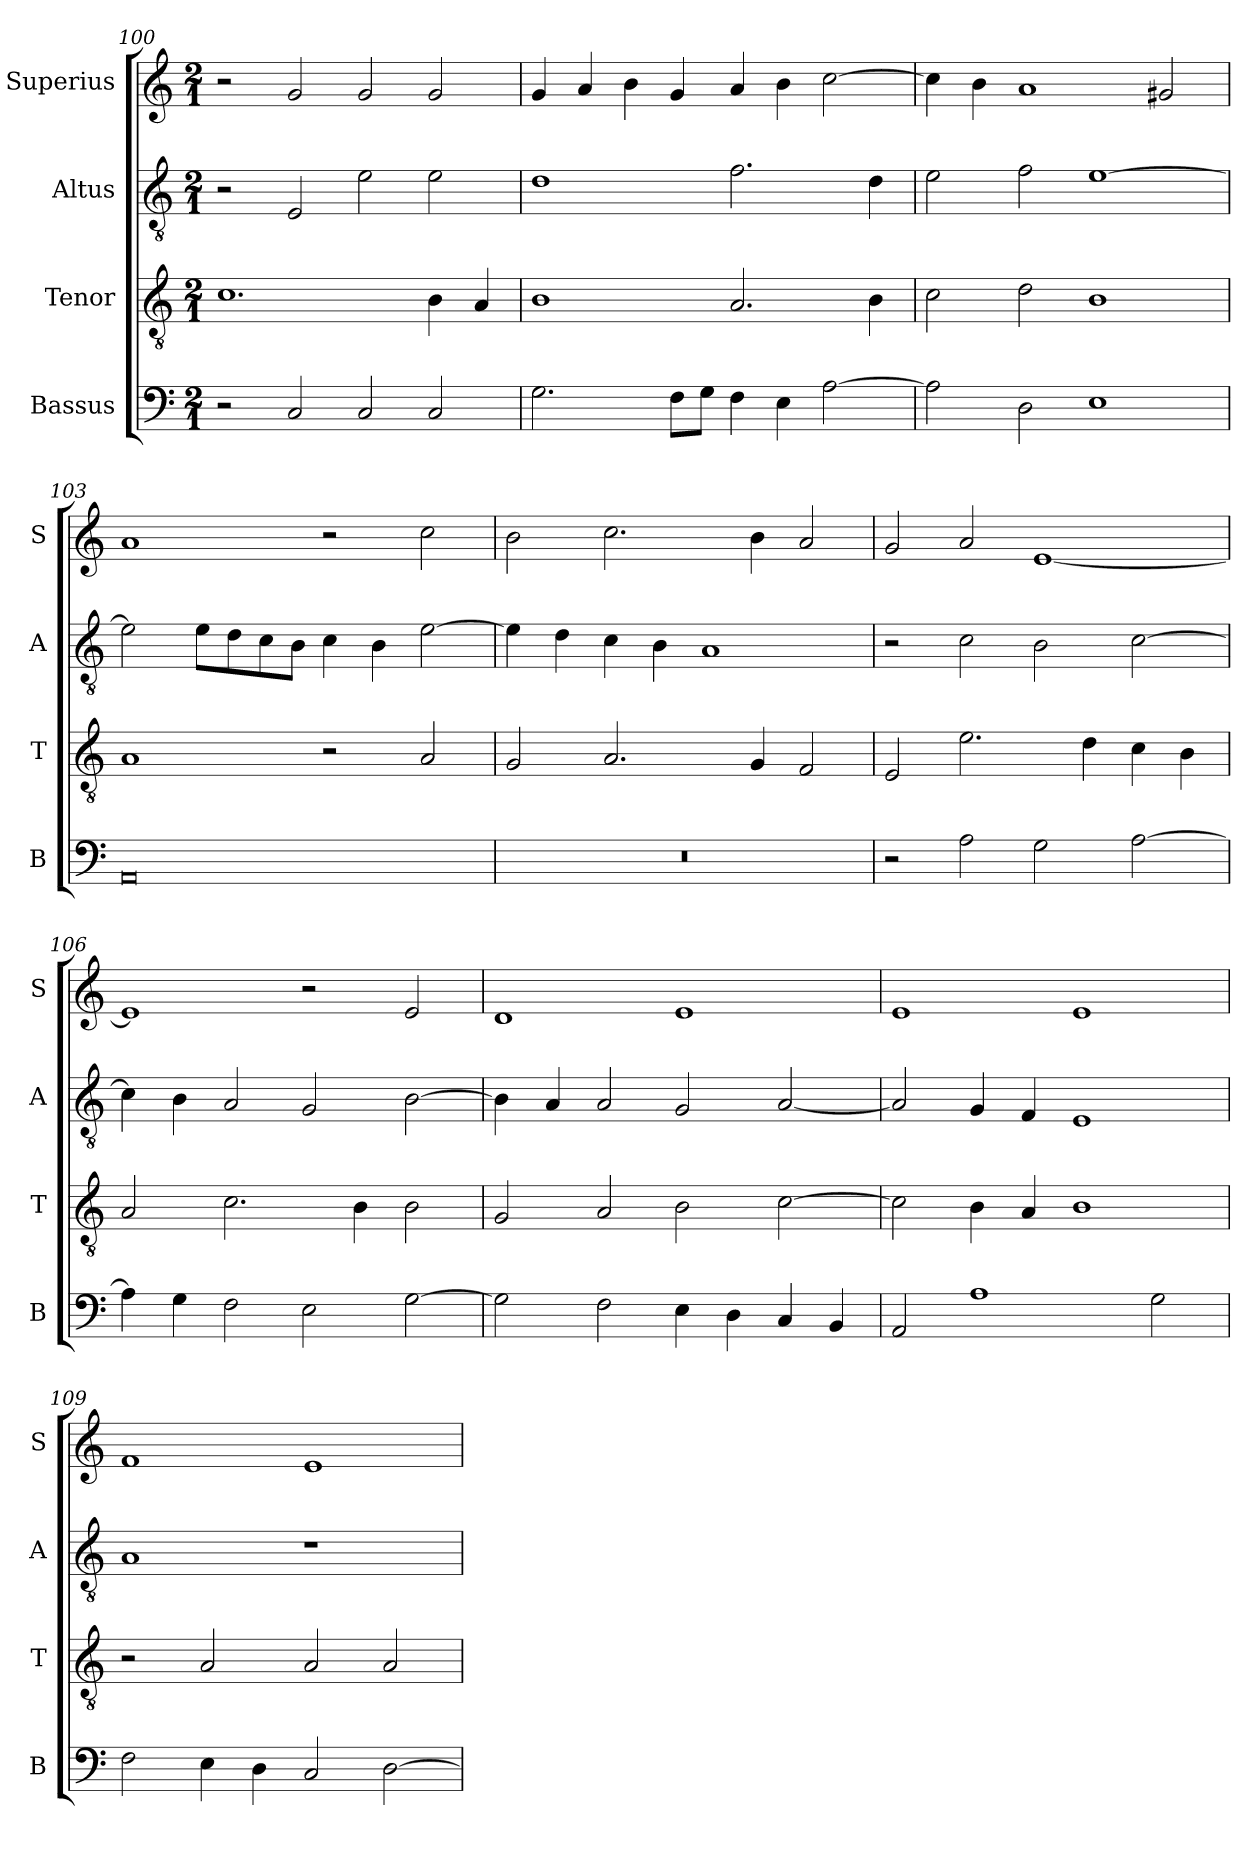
**kern	**kern	**kern	**kern
*part4	*part3	*part2	*part1
*staff4	*staff3	*staff2	*staff1
*I"Bassus	*I"Tenor	*I"Altus	*I"Superius
*I'B	*I'T	*I'A	*I'S
*clefF4	*clefGv2	*clefGv2	*clefG2
*k[]	*k[]	*k[]	*k[]
*C:	*C:	*C:	*C:
*M2/1	*M2/1	*M2/1	*M2/1
=100	=100	=100	=100
2r	1.c	2r	2r
2C	.	2E	2g
2C	.	2e	2g
2C	4B	2e	2g
.	4A	.	.
=101	=101	=101	=101
2.G	1B	1d	4g
.	.	.	4a
.	.	.	4b
8FL	.	.	4g
8GJ	.	.	.
4F	2.A	2.f	4a
4E	.	.	4b
[2A	.	.	[2cc
.	4B	4d	.
=102	=102	=102	=102
2A]	2c	2e	4cc]
.	.	.	4b
2D	2d	2f	1a
1E	1B	[1e	.
.	.	.	2g#X
=103	=103	=103	=103
0AA	1A	2e]	1a
.	.	8eL	.
.	.	8d	.
.	.	8c	.
.	.	8BJ	.
.	2r	4c	2r
.	.	4B	.
.	2A	[2e	2cc
=104	=104	=104	=104
0r	2G	4e]	2b
.	.	4d	.
.	2.A	4c	2.cc
.	.	4B	.
.	.	1A	.
.	4G	.	4b
.	2F	.	2a
=105	=105	=105	=105
2r	2E	2r	2g
2A	2.e	2c	2a
2G	.	2B	[1e
.	4d	.	.
[2A	4c	[2c	.
.	4B	.	.
=106	=106	=106	=106
4A]	2A	4c]	1e]
4G	.	4B	.
2F	2.c	2A	.
2E	.	2G	2r
.	4B	.	.
[2G	2B	[2B	2e
=107	=107	=107	=107
2G]	2G	4B]	1d
.	.	4A	.
2F	2A	2A	.
4E	2B	2G	1e
4D	.	.	.
4C	[2c	[2A	.
4BB	.	.	.
=108	=108	=108	=108
2AA	2c]	2A]	1e
1A	4B	4G	.
.	4A	4F	.
.	1B	1E	1e
2G	.	.	.
=109	=109	=109	=109
2F	2r	1A	1f
4E	2A	.	.
4D	.	.	.
2C	2A	1r	1e
[2D	2A	.	.
=	=	=	=
*-	*-	*-	*-
